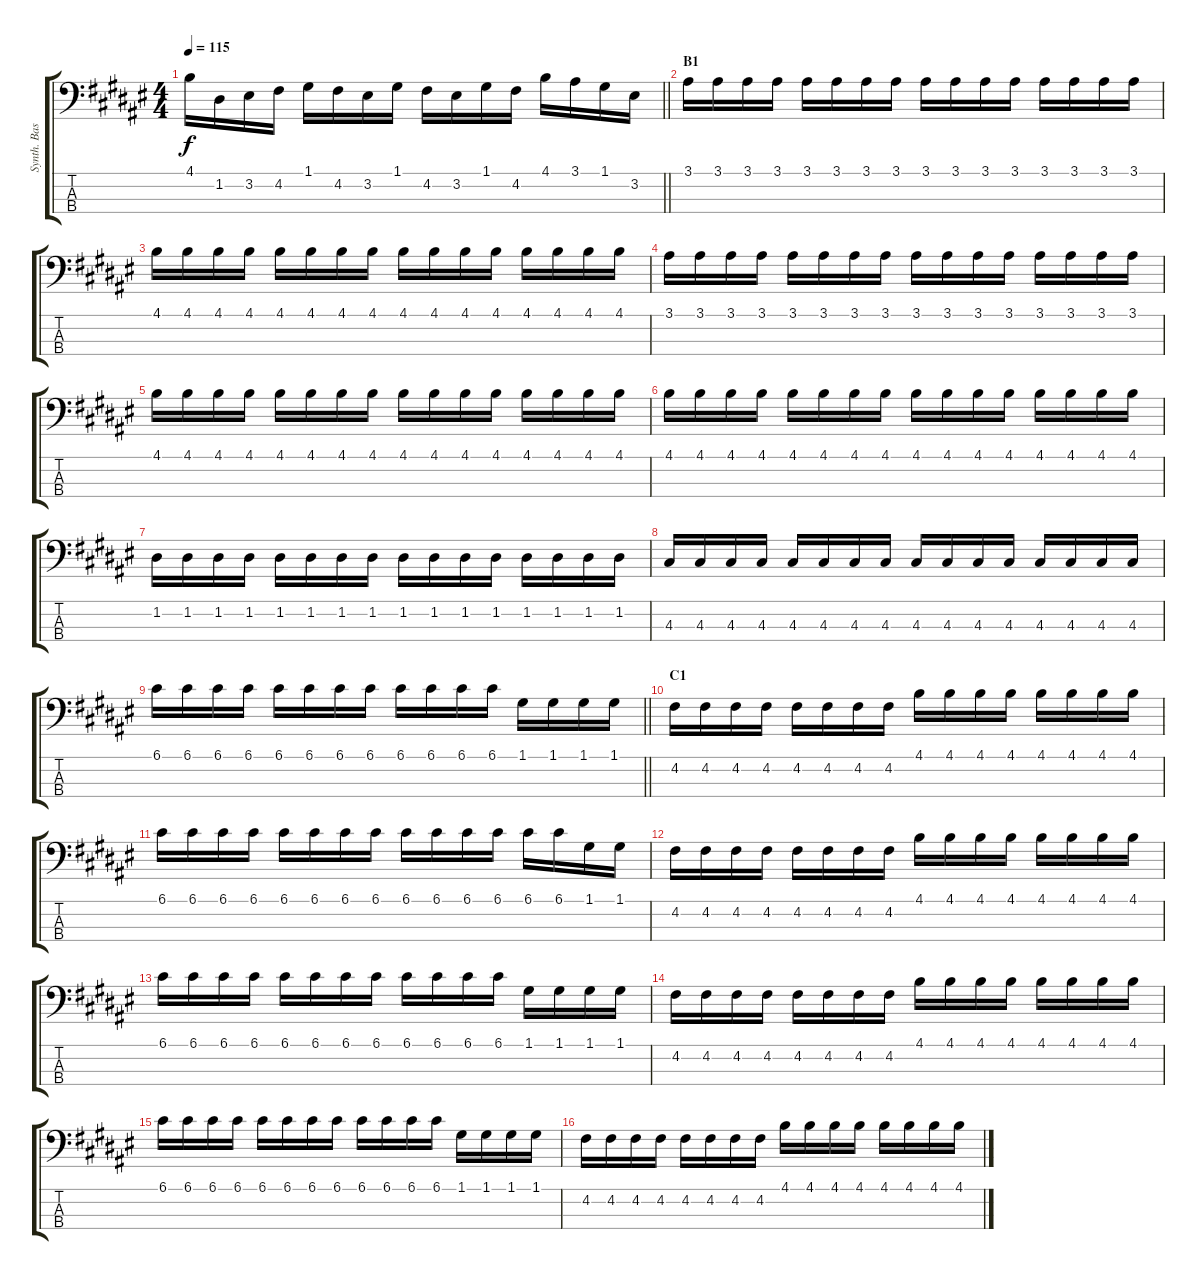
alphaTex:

\track ("Synth. Bass" "Synth. Bas") {instrument synthbass1}
\staff {score tabs}
\tuning (G2 D2 A1 E1) {hide}
\ts (4 4)
\tempo 115
\clef f4
\barLineRight lightlight
\ks f#
4.1.16{dy f} 1.2.16 3.2.16 4.2.16 1.1.16 4.2.16 3.2.16 1.1.16 4.2.16 3.2.16 1.1.16 4.2.16 4.1.16 3.1.16 1.1.16 3.2.16 |
\section ("" "B1")
3.1.16 3.1.16 3.1.16 3.1.16 3.1.16 3.1.16 3.1.16 3.1.16 3.1.16 3.1.16 3.1.16 3.1.16 3.1.16 3.1.16 3.1.16 3.1.16 |
4.1.16 4.1.16 4.1.16 4.1.16 4.1.16 4.1.16 4.1.16 4.1.16 4.1.16 4.1.16 4.1.16 4.1.16 4.1.16 4.1.16 4.1.16 4.1.16 |
3.1.16 3.1.16 3.1.16 3.1.16 3.1.16 3.1.16 3.1.16 3.1.16 3.1.16 3.1.16 3.1.16 3.1.16 3.1.16 3.1.16 3.1.16 3.1.16 |
4.1.16 4.1.16 4.1.16 4.1.16 4.1.16 4.1.16 4.1.16 4.1.16 4.1.16 4.1.16 4.1.16 4.1.16 4.1.16 4.1.16 4.1.16 4.1.16 |
4.1.16 4.1.16 4.1.16 4.1.16 4.1.16 4.1.16 4.1.16 4.1.16 4.1.16 4.1.16 4.1.16 4.1.16 4.1.16 4.1.16 4.1.16 4.1.16 |
1.2.16 1.2.16 1.2.16 1.2.16 1.2.16 1.2.16 1.2.16 1.2.16 1.2.16 1.2.16 1.2.16 1.2.16 1.2.16 1.2.16 1.2.16 1.2.16 |
4.3.16 4.3.16 4.3.16 4.3.16 4.3.16 4.3.16 4.3.16 4.3.16 4.3.16 4.3.16 4.3.16 4.3.16 4.3.16 4.3.16 4.3.16 4.3.16 |
\barLineRight lightlight
6.1.16 6.1.16 6.1.16 6.1.16 6.1.16 6.1.16 6.1.16 6.1.16 6.1.16 6.1.16 6.1.16 6.1.16 1.1.16 1.1.16 1.1.16 1.1.16 |
\section ("" "C1")
4.2.16 4.2.16 4.2.16 4.2.16 4.2.16 4.2.16 4.2.16 4.2.16 4.1.16 4.1.16 4.1.16 4.1.16 4.1.16 4.1.16 4.1.16 4.1.16 |
6.1.16 6.1.16 6.1.16 6.1.16 6.1.16 6.1.16 6.1.16 6.1.16 6.1.16 6.1.16 6.1.16 6.1.16 6.1.16 6.1.16 1.1.16 1.1.16 |
4.2.16 4.2.16 4.2.16 4.2.16 4.2.16 4.2.16 4.2.16 4.2.16 4.1.16 4.1.16 4.1.16 4.1.16 4.1.16 4.1.16 4.1.16 4.1.16 |
6.1.16 6.1.16 6.1.16 6.1.16 6.1.16 6.1.16 6.1.16 6.1.16 6.1.16 6.1.16 6.1.16 6.1.16 1.1.16 1.1.16 1.1.16 1.1.16 |
4.2.16 4.2.16 4.2.16 4.2.16 4.2.16 4.2.16 4.2.16 4.2.16 4.1.16 4.1.16 4.1.16 4.1.16 4.1.16 4.1.16 4.1.16 4.1.16 |
6.1.16 6.1.16 6.1.16 6.1.16 6.1.16 6.1.16 6.1.16 6.1.16 6.1.16 6.1.16 6.1.16 6.1.16 1.1.16 1.1.16 1.1.16 1.1.16 |
4.2.16 4.2.16 4.2.16 4.2.16 4.2.16 4.2.16 4.2.16 4.2.16 4.1.16 4.1.16 4.1.16 4.1.16 4.1.16 4.1.16 4.1.16 4.1.16
